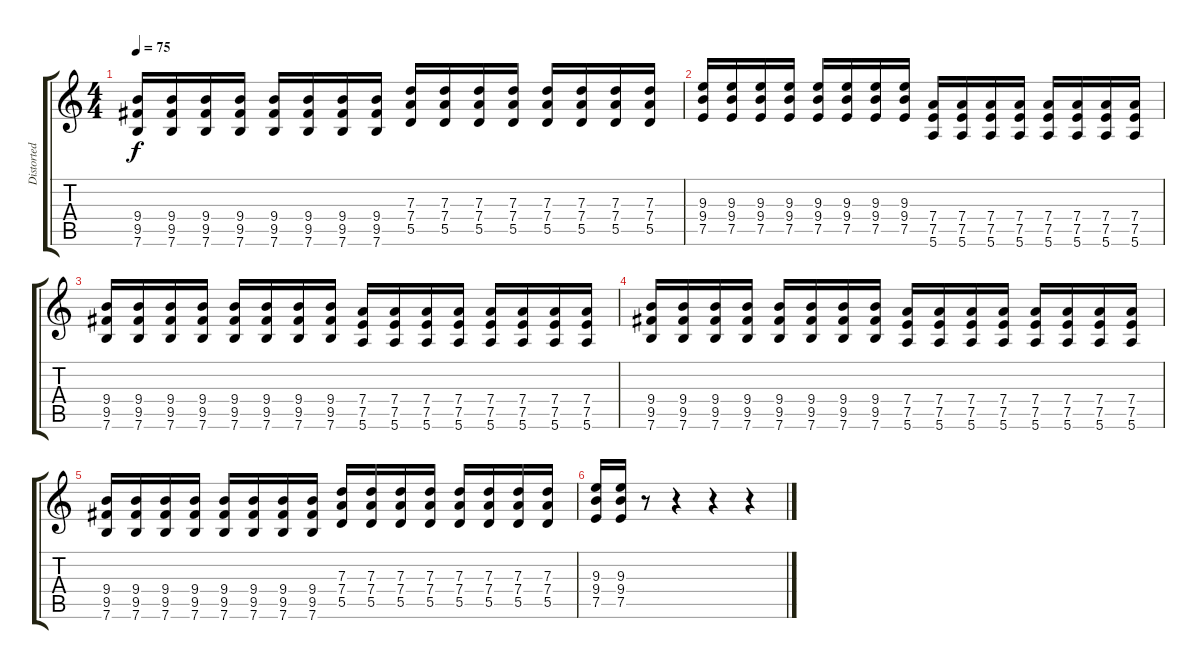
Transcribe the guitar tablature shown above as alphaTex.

\track ("Distorted 1" "Distorted ") {instrument distortionguitar}
\staff {score tabs}
\tuning (E4 B3 G3 D3 A2 E2) {hide}
\ts (4 4)
\tempo 75
\clef g2
\ks c
(9.4 9.5 7.6).16{dy f} (9.4 9.5 7.6).16 (9.4 9.5 7.6).16 (9.4 9.5 7.6).16 (9.4 9.5 7.6).16 (9.4 9.5 7.6).16 (9.4 9.5 7.6).16 (9.4 9.5 7.6).16 (7.3 7.4 5.5).16 (7.3 7.4 5.5).16 (7.3 7.4 5.5).16 (7.3 7.4 5.5).16 (7.3 7.4 5.5).16 (7.3 7.4 5.5).16 (7.3 7.4 5.5).16 (7.3 7.4 5.5).16 |
(9.3 9.4 7.5).16 (9.3 9.4 7.5).16 (9.3 9.4 7.5).16 (9.3 9.4 7.5).16 (9.3 9.4 7.5).16 (9.3 9.4 7.5).16 (9.3 9.4 7.5).16 (9.3 9.4 7.5).16 (7.4 7.5 5.6).16 (7.4 7.5 5.6).16 (7.4 7.5 5.6).16 (7.4 7.5 5.6).16 (7.4 7.5 5.6).16 (7.4 7.5 5.6).16 (7.4 7.5 5.6).16 (7.4 7.5 5.6).16 |
(9.4 9.5 7.6).16 (9.4 9.5 7.6).16 (9.4 9.5 7.6).16 (9.4 9.5 7.6).16 (9.4 9.5 7.6).16 (9.4 9.5 7.6).16 (9.4 9.5 7.6).16 (9.4 9.5 7.6).16 (7.4 7.5 5.6).16 (7.4 7.5 5.6).16 (7.4 7.5 5.6).16 (7.4 7.5 5.6).16 (7.4 7.5 5.6).16 (7.4 7.5 5.6).16 (7.4 7.5 5.6).16 (7.4 7.5 5.6).16 |
(9.4 9.5 7.6).16 (9.4 9.5 7.6).16 (9.4 9.5 7.6).16 (9.4 9.5 7.6).16 (9.4 9.5 7.6).16 (9.4 9.5 7.6).16 (9.4 9.5 7.6).16 (9.4 9.5 7.6).16 (7.4 7.5 5.6).16 (7.4 7.5 5.6).16 (7.4 7.5 5.6).16 (7.4 7.5 5.6).16 (7.4 7.5 5.6).16 (7.4 7.5 5.6).16 (7.4 7.5 5.6).16 (7.4 7.5 5.6).16 |
(9.4 9.5 7.6).16 (9.4 9.5 7.6).16 (9.4 9.5 7.6).16 (9.4 9.5 7.6).16 (9.4 9.5 7.6).16 (9.4 9.5 7.6).16 (9.4 9.5 7.6).16 (9.4 9.5 7.6).16 (7.3 7.4 5.5).16 (7.3 7.4 5.5).16 (7.3 7.4 5.5).16 (7.3 7.4 5.5).16 (7.3 7.4 5.5).16 (7.3 7.4 5.5).16 (7.3 7.4 5.5).16 (7.3 7.4 5.5).16 |
(9.3 9.4 7.5).16 (9.3 9.4 7.5).16 r.8 r.4 r.4 r.4
